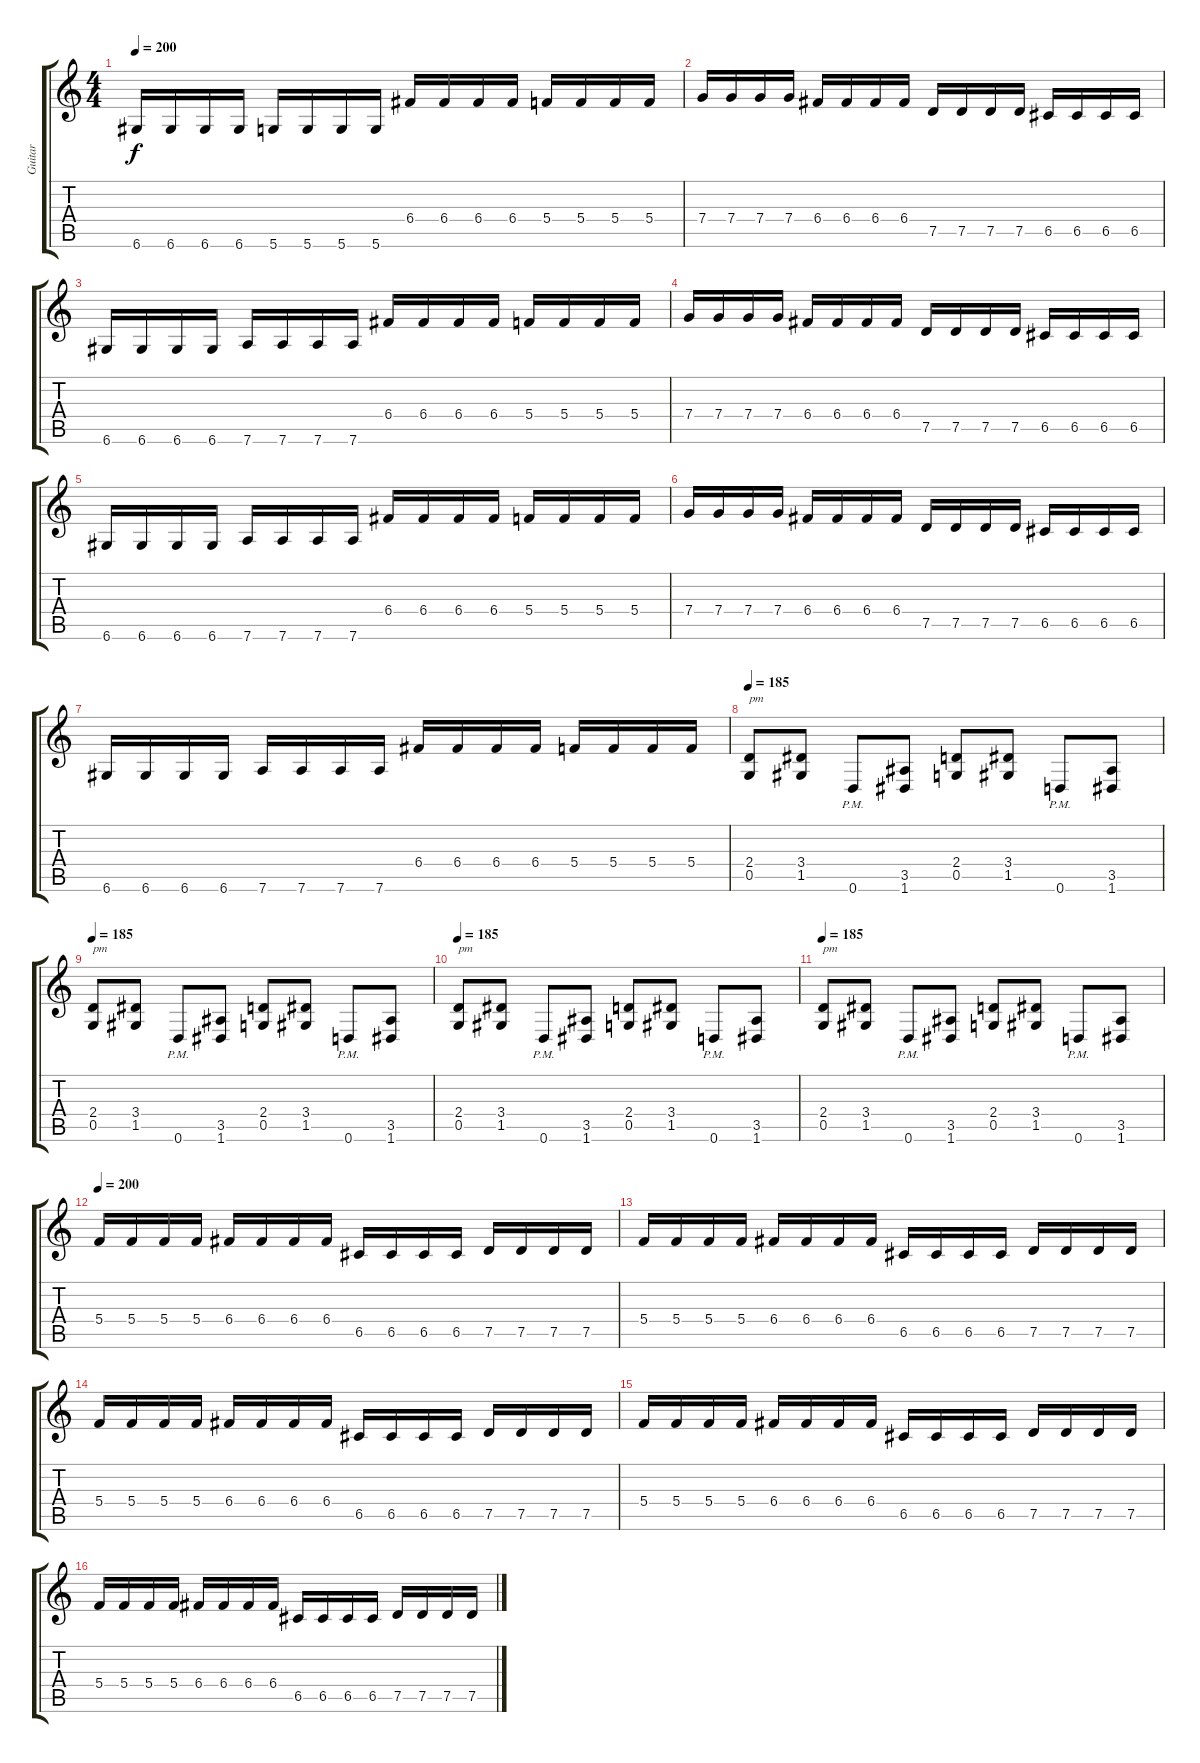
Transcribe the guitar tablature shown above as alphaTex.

\track ("Guitar" "Guitar") {instrument distortionguitar}
\staff {score tabs}
\tuning (D4 A3 F3 C3 G2 D2) {hide}
\ts (4 4)
\tempo 200
\clef g2
\ks c
6.6.16{dy f} 6.6.16 6.6.16 6.6.16 5.6.16 5.6.16 5.6.16 5.6.16 6.4.16 6.4.16 6.4.16 6.4.16 5.4.16 5.4.16 5.4.16 5.4.16 |
7.4.16 7.4.16 7.4.16 7.4.16 6.4.16 6.4.16 6.4.16 6.4.16 7.5.16 7.5.16 7.5.16 7.5.16 6.5.16 6.5.16 6.5.16 6.5.16 |
6.6.16 6.6.16 6.6.16 6.6.16 7.6.16 7.6.16 7.6.16 7.6.16 6.4.16 6.4.16 6.4.16 6.4.16 5.4.16 5.4.16 5.4.16 5.4.16 |
7.4.16 7.4.16 7.4.16 7.4.16 6.4.16 6.4.16 6.4.16 6.4.16 7.5.16 7.5.16 7.5.16 7.5.16 6.5.16 6.5.16 6.5.16 6.5.16 |
6.6.16 6.6.16 6.6.16 6.6.16 7.6.16 7.6.16 7.6.16 7.6.16 6.4.16 6.4.16 6.4.16 6.4.16 5.4.16 5.4.16 5.4.16 5.4.16 |
7.4.16 7.4.16 7.4.16 7.4.16 6.4.16 6.4.16 6.4.16 6.4.16 7.5.16 7.5.16 7.5.16 7.5.16 6.5.16 6.5.16 6.5.16 6.5.16 |
6.6.16 6.6.16 6.6.16 6.6.16 7.6.16 7.6.16 7.6.16 7.6.16 6.4.16 6.4.16 6.4.16 6.4.16 5.4.16 5.4.16 5.4.16 5.4.16 |
\section ("" "")
\tempo 185
(2.4 0.5).8{txt "pm"} (3.4 1.5).8 0.6{pm}.8 (3.5 1.6).8 (2.4 0.5).8 (3.4 1.5).8 0.6{pm}.8 (3.5 1.6).8 |
\tempo 185
(2.4 0.5).8{txt "pm"} (3.4 1.5).8 0.6{pm}.8 (3.5 1.6).8 (2.4 0.5).8 (3.4 1.5).8 0.6{pm}.8 (3.5 1.6).8 |
\tempo 185
(2.4 0.5).8{txt "pm"} (3.4 1.5).8 0.6{pm}.8 (3.5 1.6).8 (2.4 0.5).8 (3.4 1.5).8 0.6{pm}.8 (3.5 1.6).8 |
\tempo 185
(2.4 0.5).8{txt "pm"} (3.4 1.5).8 0.6{pm}.8 (3.5 1.6).8 (2.4 0.5).8 (3.4 1.5).8 0.6{pm}.8 (3.5 1.6).8 |
\section ("" "")
\tempo 200
5.4.16 5.4.16 5.4.16 5.4.16 6.4.16 6.4.16 6.4.16 6.4.16 6.5.16 6.5.16 6.5.16 6.5.16 7.5.16 7.5.16 7.5.16 7.5.16 |
5.4.16 5.4.16 5.4.16 5.4.16 6.4.16 6.4.16 6.4.16 6.4.16 6.5.16 6.5.16 6.5.16 6.5.16 7.5.16 7.5.16 7.5.16 7.5.16 |
5.4.16 5.4.16 5.4.16 5.4.16 6.4.16 6.4.16 6.4.16 6.4.16 6.5.16 6.5.16 6.5.16 6.5.16 7.5.16 7.5.16 7.5.16 7.5.16 |
5.4.16 5.4.16 5.4.16 5.4.16 6.4.16 6.4.16 6.4.16 6.4.16 6.5.16 6.5.16 6.5.16 6.5.16 7.5.16 7.5.16 7.5.16 7.5.16 |
5.4.16 5.4.16 5.4.16 5.4.16 6.4.16 6.4.16 6.4.16 6.4.16 6.5.16 6.5.16 6.5.16 6.5.16 7.5.16 7.5.16 7.5.16 7.5.16
